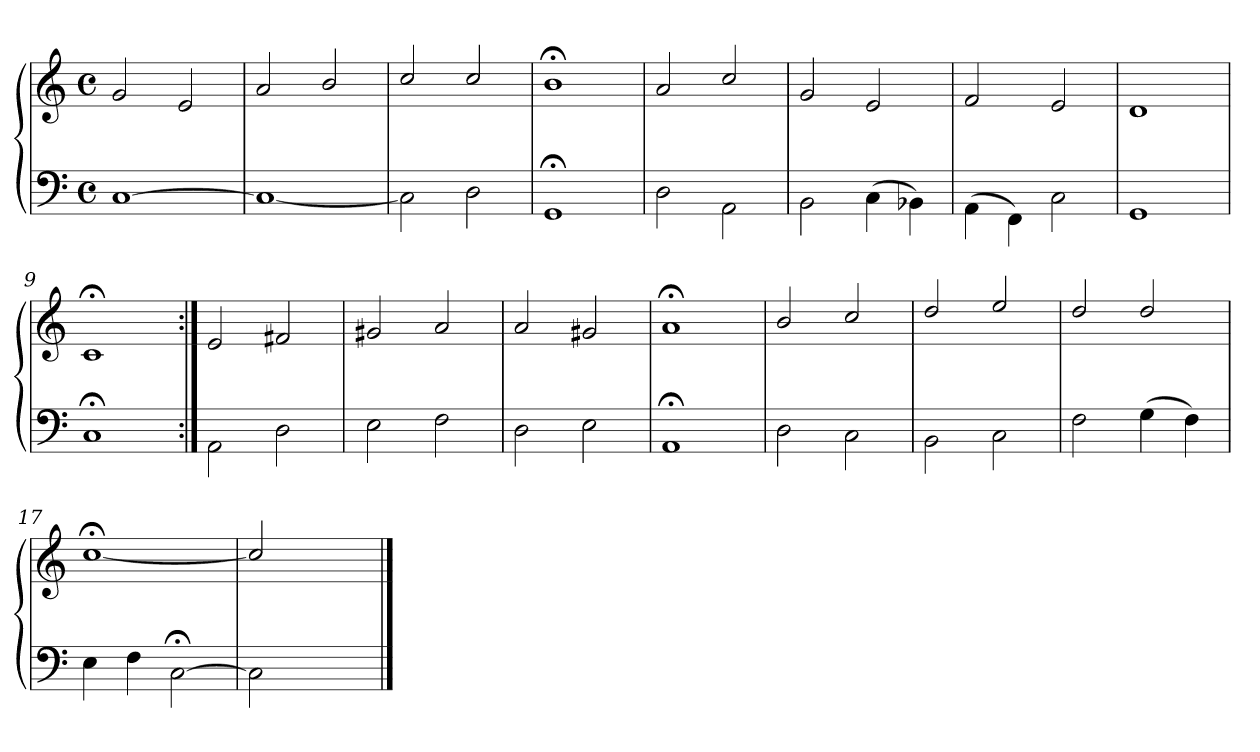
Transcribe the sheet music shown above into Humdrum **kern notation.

**kern	**kern
*part1	*part1
*staff2	*staff1
*clefF4	*clefG2
*M4/4	*M4/4
*met(c)	*met(c)
=1	=1
[1C\	2g/
.	2e/
=2	=2
1C/_	2a/
.	2b/
=3	=3
2C\]	2cc/
2D\	2cc/
=4	=4
1GG;\	1b;</
=5	=5
2D\	2a/
2AA\	2cc/
=6	=6
2BB\	2g/
(4C\	2e/
4BB-X\)	.
=7	=7
(4AA\	2f/
4FF\)	.
2C\	2e/
=8	=8
1GG\	1d/
=9	=9
1C;\	1c;</
!!LO:LB:g=z
=10:|!	=10:|!
2AA\	2e/
2D\	2f#X/
=11	=11
2E\	2g#X/
2F\	2a/
=12	=12
2D\	2a/
2E\	2g#X/
=13	=13
1AA;\	1a;</
=14	=14
2D\	2b/
2C\	2cc/
=15	=15
2BB\	2dd/
2C\	2ee/
=16	=16
2F\	2dd/
(4G\	2dd/
4F\)	.
=17	=17
4E\	[1cc;</
4F\	.
[2C;\	.
=18	=18
2C\]	2cc/]
2ryy	2ryy
==	==
*-	*-
